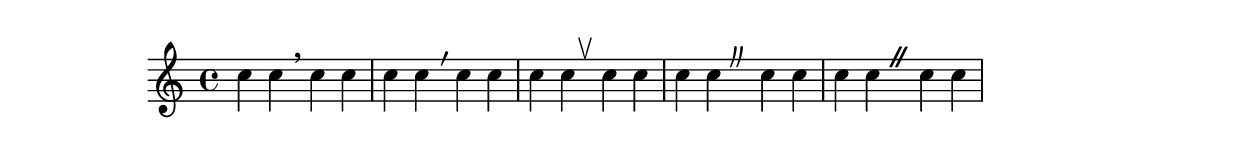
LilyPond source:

\version "2.17.6"
\header{
  texidoc="
Breathing signs are available in different tastes: commas (default),
ticks, vees and `railroad tracks' (caesura)."
}


{
  %% Modern notation:
  \new Staff {
    \relative c'' {
      %% by default, \breathe uses the rcomma, just as if saying:
      %% \override BreathingSign.text =
      %%   #(make-musicglyph-markup "scripts.rcomma")
      %%
      c4 c \breathe c c |

      %% rvarcomma and lvarcomma are variations of the default rcomma
      %% and lcomma
      %%
      \override Staff.BreathingSign.text =
        #(make-musicglyph-markup "scripts.rvarcomma")
      c4 c \breathe c c |

      %% wedge
      %%
      \override BreathingSign.text =
        #(make-musicglyph-markup "scripts.upbow")
      c4 c \breathe c c |

      %% caesurae
      %%
      \override BreathingSign.text =
        #(make-musicglyph-markup "scripts.caesura.curved")
      c4 c \breathe c c |

      \override BreathingSign.text =
        #(make-musicglyph-markup "scripts.caesura.straight")
      c4 c \breathe c c |
    }
  }
}
